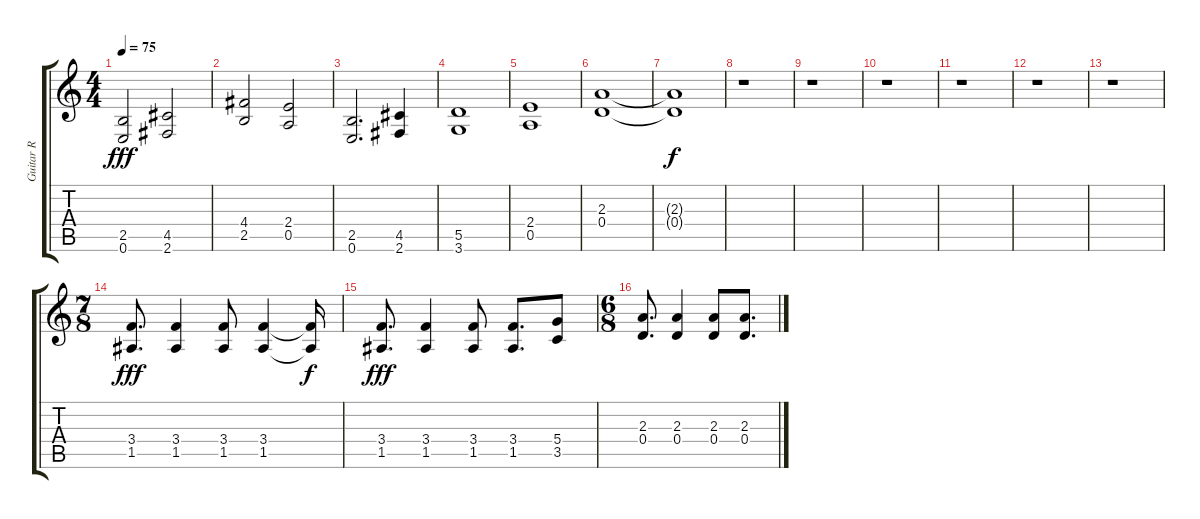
\track ("Guitar R" "Guitar R") {instrument distortionguitar}
\staff {score tabs}
\tuning (E4 B3 G3 D3 A2 E2) {hide}
\ts (4 4)
\tempo 75
\clef g2
\ks c
(2.5 0.6).2{dy fff} (4.5 2.6).2 |
(4.4 2.5).2 (2.4 0.5).2 |
(2.5 0.6).2{d} (4.5 2.6).4 |
(5.5 3.6).1 |
(2.4 0.5).1 |
(2.3 0.4).1 |
(2.3{t} 0.4{t}).1{dy f} |
r.1 |
r.1 |
r.1 |
r.1 |
r.1 |
r.1 |
\ts (7 8)
(3.4 1.5).8{d dy fff} (3.4 1.5).4 (3.4 1.5).8 (3.4 1.5).4 (3.4{t} 1.5{t}).16{dy f} |
(3.4 1.5).8{d dy fff} (3.4 1.5).4 (3.4 1.5).8 (3.4 1.5).8{d} (5.4 3.5).8 |
\ts (6 8)
(2.3 0.4).8{d} (2.3 0.4).4 (2.3 0.4).8 (2.3 0.4).8{d}
